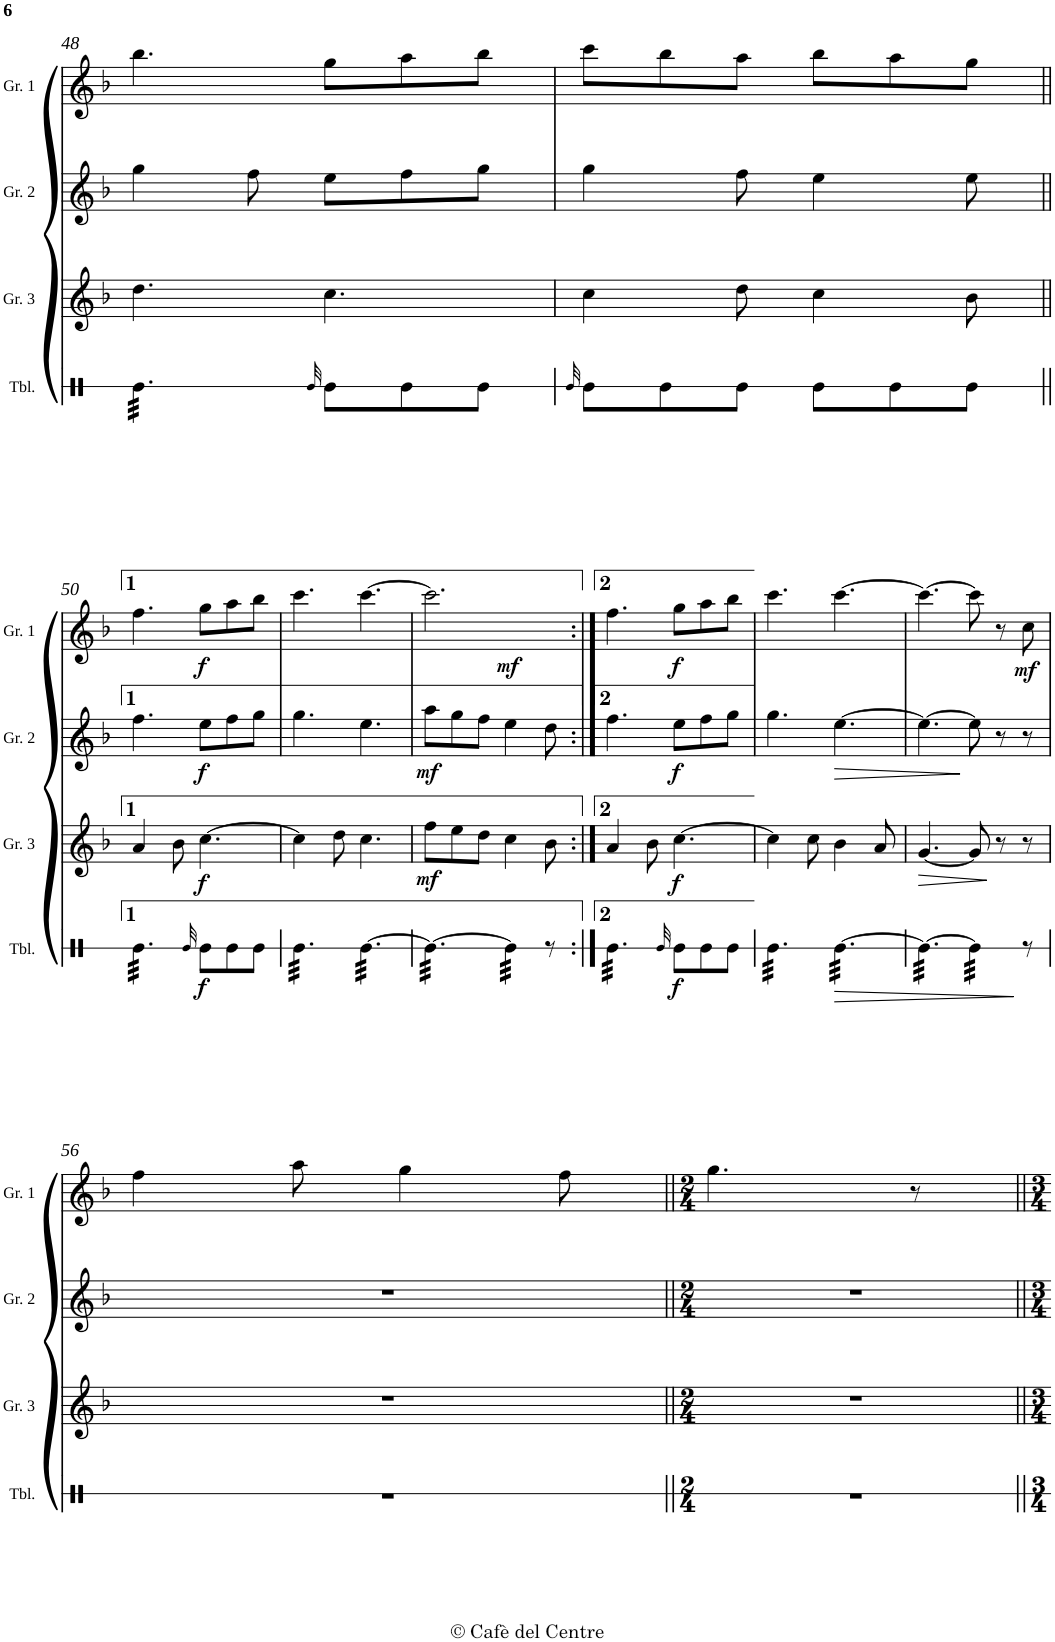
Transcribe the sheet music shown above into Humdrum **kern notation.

**kern	**dynam	**kern	**dynam	**kern	**dynam	**kern	**dynam
*part4	*part4	*part3	*part3	*part2	*part2	*part1	*part1
*staff4	*staff4	*staff3	*staff3	*staff2	*staff2	*staff1	*staff1
*I"Timbal	*	*I"Gralla 3	*	*I"Gralla 2	*	*I"Gralla 1	*
*I'Tbl.	*	*I'Gr. 3	*	*I'Gr. 2	*	*I'Gr. 1	*
!!LO:PB:g=z
*clefX	*	*clefG2	*	*clefG2	*	*clefG2	*
*k[b-]	*	*k[b-]	*	*k[b-]	*	*k[b-]	*
*d:	*	*d:	*	*d:	*	*d:	*
*M6/8	*	*M6/8	*	*M6/8	*	*M6/8	*
=48	=48	=48	=48	=48	=48	=48	=48
*tremolo	*	*	*	*	*	*	*
32Re\LLL	.	4.dd\	.	4gg\	.	4.bb-\	.
32Re\	.	.	.	.	.	.	.
32Re\	.	.	.	.	.	.	.
32Re\	.	.	.	.	.	.	.
32Re\	.	.	.	.	.	.	.
32Re\	.	.	.	.	.	.	.
32Re\	.	.	.	.	.	.	.
32Re\	.	.	.	.	.	.	.
32Re\	.	.	.	8ff\	.	.	.
32Re\	.	.	.	.	.	.	.
32Re\	.	.	.	.	.	.	.
32Re\JJJ	.	.	.	.	.	.	.
*Xtremolo	*	*	*	*	*	*	*
32qRe/	.	.	.	.	.	.	.
8Re\L	.	4.cc\	.	8ee\L	.	8gg\L	.
8Re\	.	.	.	8ff\	.	8aa\	.
8Re\J	.	.	.	8gg\J	.	8bb-\J	.
=49	=49	=49	=49	=49	=49	=49	=49
32qRe/	.	.	.	.	.	.	.
8Re\L	.	4cc\	.	4gg\	.	8ccc\L	.
8Re\	.	.	.	.	.	8bb-\	.
8Re\J	.	8dd\	.	8ff\	.	8aa\J	.
8Re\L	.	4cc\	.	4ee\	.	8bb-\L	.
8Re\	.	.	.	.	.	8aa\	.
8Re\J	.	8b-\	.	8ee\	.	8gg\J	.
!!LO:LB:g=z
=50||	=50||	=50||	=50||	=50||	=50||	=50||	=50||
*tremolo	*	*	*	*	*	*	*
32Re\LLL	.	4a/	.	4.ff\	.	4.ff\	.
32Re\	.	.	.	.	.	.	.
32Re\	.	.	.	.	.	.	.
32Re\	.	.	.	.	.	.	.
32Re\	.	.	.	.	.	.	.
32Re\	.	.	.	.	.	.	.
32Re\	.	.	.	.	.	.	.
32Re\	.	.	.	.	.	.	.
32Re\	.	8b-\	.	.	.	.	.
32Re\	.	.	.	.	.	.	.
32Re\	.	.	.	.	.	.	.
32Re\JJJ	.	.	.	.	.	.	.
*Xtremolo	*	*	*	*	*	*	*
32qRe/	.	.	.	.	.	.	.
!	!LO:DY:b	!	!LO:DY:b	!	!LO:DY:b	!	!LO:DY:b
8Re\L	f	[4.cc\	f	8ee\L	f	8gg\L	f
8Re\	.	.	.	8ff\	.	8aa\	.
8Re\J	.	.	.	8gg\J	.	8bb-\J	.
=51	=51	=51	=51	=51	=51	=51	=51
*tremolo	*	*	*	*	*	*	*
32Re\LLL	.	4cc\]	.	4.gg\	.	4.ccc\	.
32Re\	.	.	.	.	.	.	.
32Re\	.	.	.	.	.	.	.
32Re\	.	.	.	.	.	.	.
32Re\	.	.	.	.	.	.	.
32Re\	.	.	.	.	.	.	.
32Re\	.	.	.	.	.	.	.
32Re\	.	.	.	.	.	.	.
32Re\	.	8dd\	.	.	.	.	.
32Re\	.	.	.	.	.	.	.
32Re\	.	.	.	.	.	.	.
32Re\JJJ	.	.	.	.	.	.	.
[32Re\LLL	.	4.cc\	.	4.ee\	.	[4.ccc\	.
32Re\	.	.	.	.	.	.	.
32Re\	.	.	.	.	.	.	.
32Re\	.	.	.	.	.	.	.
32Re\	.	.	.	.	.	.	.
32Re\	.	.	.	.	.	.	.
32Re\	.	.	.	.	.	.	.
32Re\	.	.	.	.	.	.	.
32Re\	.	.	.	.	.	.	.
32Re\	.	.	.	.	.	.	.
32Re\	.	.	.	.	.	.	.
32Re\JJJ	.	.	.	.	.	.	.
=52	=52	=52	=52	=52	=52	=52	=52
!	!	!	!LO:DY:b	!	!LO:DY:b	!	!
*	*	*	*	*	*	*^	*
32Re\LLL	.	8ff\L	mf	8aa\L	mf	2.ccc\]	4.ryy	.
32Re\	.	.	.	.	.	.	.	.
32Re\	.	.	.	.	.	.	.	.
32Re\	.	.	.	.	.	.	.	.
32Re\	.	8ee\	.	8gg\	.	.	.	.
32Re\	.	.	.	.	.	.	.	.
32Re\	.	.	.	.	.	.	.	.
32Re\	.	.	.	.	.	.	.	.
32Re\	.	8dd\J	.	8ff\J	.	.	.	.
32Re\	.	.	.	.	.	.	.	.
32Re\	.	.	.	.	.	.	.	.
32Re\JJJ	.	.	.	.	.	.	.	.
!	!	!	!	!	!	!	!	!LO:DY:b
32Re\]LLL	.	4cc\	.	4ee\	.	.	4.ryy	mf
32Re\	.	.	.	.	.	.	.	.
32Re\	.	.	.	.	.	.	.	.
32Re\	.	.	.	.	.	.	.	.
32Re\	.	.	.	.	.	.	.	.
32Re\	.	.	.	.	.	.	.	.
32Re\	.	.	.	.	.	.	.	.
32Re\JJJ	.	.	.	.	.	.	.	.
8r	.	8b-\	.	8dd\	.	.	.	.
*	*	*	*	*	*	*v	*v	*
=53:|!	=53:|!	=53:|!	=53:|!	=53:|!	=53:|!	=53:|!	=53:|!
32Re\LLL	.	4a/	.	4.ff\	.	4.ff\	.
32Re\	.	.	.	.	.	.	.
32Re\	.	.	.	.	.	.	.
32Re\	.	.	.	.	.	.	.
32Re\	.	.	.	.	.	.	.
32Re\	.	.	.	.	.	.	.
32Re\	.	.	.	.	.	.	.
32Re\	.	.	.	.	.	.	.
32Re\	.	8b-\	.	.	.	.	.
32Re\	.	.	.	.	.	.	.
32Re\	.	.	.	.	.	.	.
32Re\JJJ	.	.	.	.	.	.	.
*Xtremolo	*	*	*	*	*	*	*
32qRe/	.	.	.	.	.	.	.
!	!LO:DY:b	!	!LO:DY:b	!	!LO:DY:b	!	!LO:DY:b
8Re\L	f	[4.cc\	f	8ee\L	f	8gg\L	f
8Re\	.	.	.	8ff\	.	8aa\	.
8Re\J	.	.	.	8gg\J	.	8bb-\J	.
=54	=54	=54	=54	=54	=54	=54	=54
*tremolo	*	*	*	*	*	*	*
32Re\LLL	.	4cc\]	.	4.gg\	.	4.ccc\	.
32Re\	.	.	.	.	.	.	.
32Re\	.	.	.	.	.	.	.
32Re\	.	.	.	.	.	.	.
32Re\	.	.	.	.	.	.	.
32Re\	.	.	.	.	.	.	.
32Re\	.	.	.	.	.	.	.
32Re\	.	.	.	.	.	.	.
32Re\	.	8cc\	.	.	.	.	.
32Re\	.	.	.	.	.	.	.
32Re\	.	.	.	.	.	.	.
32Re\JJJ	.	.	.	.	.	.	.
!	!LO:HP:b	!	!	!	!LO:HP:b	!	!
[32Re\LLL	>	4b-\	.	[4.ee\	>	[4.ccc\	.
32Re\	.	.	.	.	.	.	.
32Re\	.	.	.	.	.	.	.
32Re\	.	.	.	.	.	.	.
32Re\	.	.	.	.	.	.	.
32Re\	.	.	.	.	.	.	.
32Re\	.	.	.	.	.	.	.
32Re\	.	.	.	.	.	.	.
32Re\	.	8a/	.	.	.	.	.
32Re\	.	.	.	.	.	.	.
32Re\	.	.	.	.	.	.	.
32Re\JJJ	.	.	.	.	.	.	.
=55	=55	=55	=55	=55	=55	=55	=55
!	!	!	!LO:HP:b	!	!	!	!
32Re\LLL	.	[4.g/	>	4.ee\_	.	4.ccc\_	.
32Re\	.	.	.	.	.	.	.
32Re\	.	.	.	.	.	.	.
32Re\	.	.	.	.	.	.	.
32Re\	.	.	.	.	.	.	.
32Re\	.	.	.	.	.	.	.
32Re\	.	.	.	.	.	.	.
32Re\	.	.	.	.	.	.	.
32Re\	.	.	.	.	.	.	.
32Re\	.	.	.	.	.	.	.
32Re\	.	.	.	.	.	.	.
32Re\JJJ	.	.	.	.	.	.	.
32Re\]LLL	.	8g/]	.	8ee\]	]	8ccc\]	.
32Re\	.	.	.	.	.	.	.
32Re\	.	.	.	.	.	.	.
32Re\	.	.	.	.	.	.	.
32Re\	.	8r	]	8r	.	8r	.
32Re\	.	.	.	.	.	.	.
32Re\	.	.	.	.	.	.	.
32Re\JJJ	.	.	.	.	.	.	.
*Xtremolo	*	*	*	*	*	*	*
!	!	!	!	!	!	!	!LO:DY:b
8r	]	8r	.	8r	.	8cc\	mf
!!LO:LB:g=z
=56	=56	=56	=56	=56	=56	=56	=56
2.r	.	2.r	.	2.r	.	4ff\	.
.	.	.	.	.	.	8aa\	.
.	.	.	.	.	.	4gg\	.
.	.	.	.	.	.	8ff\	.
=57||	=57||	=57||	=57||	=57||	=57||	=57||	=57||
*M2/4	*	*M2/4	*	*M2/4	*	*M2/4	*
2r	.	2r	.	2r	.	4.gg\	.
.	.	.	.	.	.	8r	.
=||	=||	=||	=||	=||	=||	=||	=||
*-	*-	*-	*-	*-	*-	*-	*-
